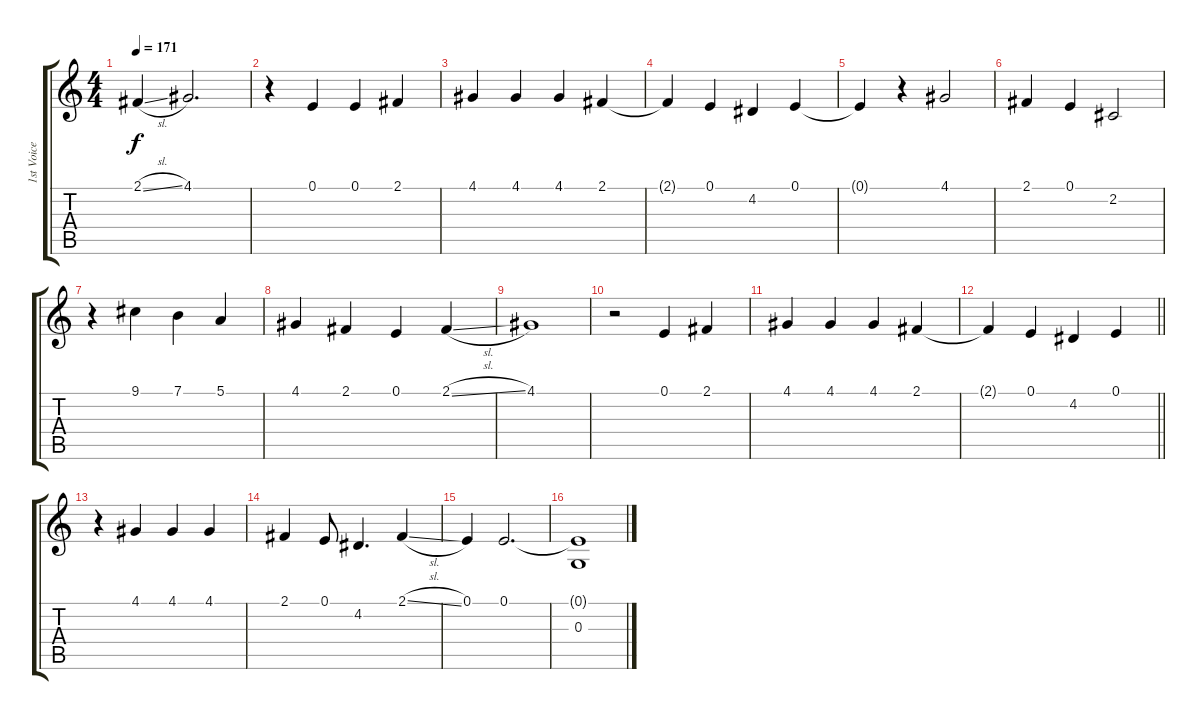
\track ("1st Voice" "1st Voice") {instrument tenorsax}
\staff {score tabs}
\tuning (E4 B3 G3 D3 A2 E2) {hide}
\ts (4 4)
\tempo 171
\clef g2
\ks c
2.1{sl}.4{dy f} 4.1.2{d} |
r.4 0.1.4 0.1.4 2.1.4 |
4.1.4 4.1.4 4.1.4 2.1.4 |
2.1{t}.4 0.1.4 4.2.4 0.1.4 |
0.1{t}.4 r.4 4.1.2 |
2.1.4 0.1.4 2.2.2 |
r.4 9.1.4 7.1.4 5.1.4 |
4.1.4 2.1.4 0.1.4 2.1{sl}.4 |
4.1.1 |
r.2 0.1.4 2.1.4 |
4.1.4 4.1.4 4.1.4 2.1.4 |
\barLineRight lightlight
2.1{t}.4 0.1.4 4.2.4 0.1.4 |
\section ("" "")
r.4 4.1.4 4.1.4 4.1.4 |
2.1.4 0.1.8 4.2.4{d} 2.1{sl}.4 |
0.1.4 0.1.2{d} |
(0.1{t} 0.3).1
